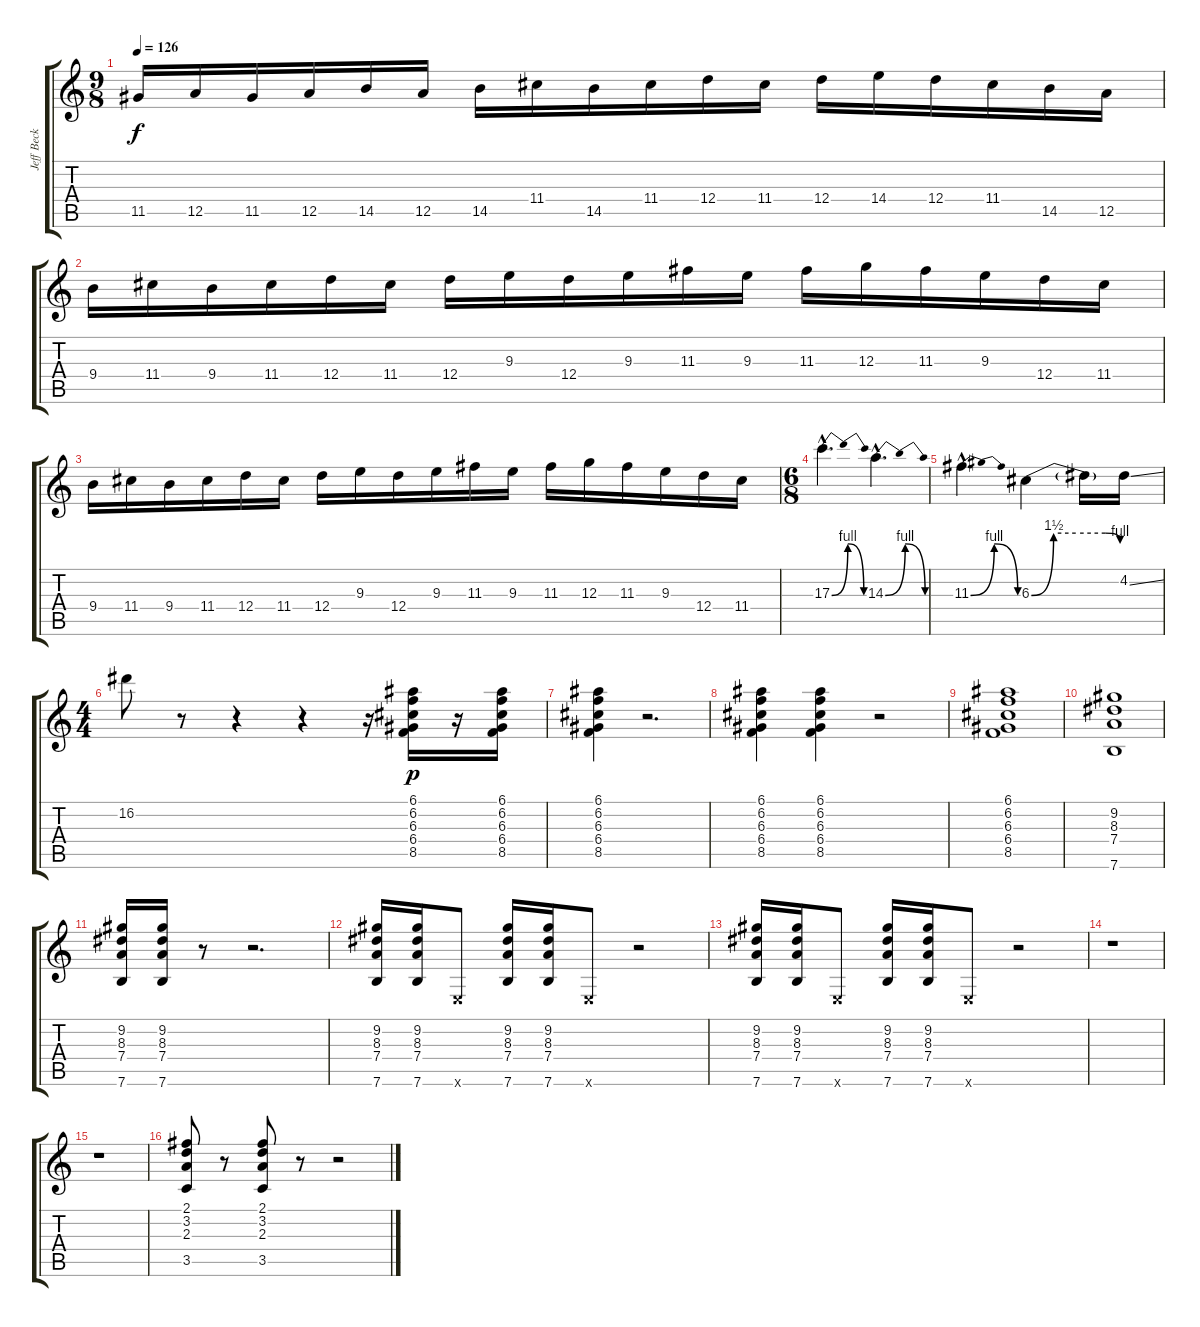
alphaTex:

\track ("Jeff Beck" "Jeff Beck") {instrument overdrivenguitar}
\staff {score tabs}
\tuning (E4 B3 G3 D3 A2 E2) {hide}
\ts (9 8)
\tempo 126
\clef g2
\ks c
11.5.16{dy f} 12.5.16 11.5.16 12.5.16 14.5.16 12.5.16 14.5.16 11.4.16 14.5.16 11.4.16 12.4.16 11.4.16 12.4.16 14.4.16 12.4.16 11.4.16 14.5.16 12.5.16 |
9.4.16 11.4.16 9.4.16 11.4.16 12.4.16 11.4.16 12.4.16 9.3.16 12.4.16 9.3.16 11.3.16 9.3.16 11.3.16 12.3.16 11.3.16 9.3.16 12.4.16 11.4.16 |
9.4.16 11.4.16 9.4.16 11.4.16 12.4.16 11.4.16 12.4.16 9.3.16 12.4.16 9.3.16 11.3.16 9.3.16 11.3.16 12.3.16 11.3.16 9.3.16 12.4.16 11.4.16 |
\ts (6 8)
17.3{be (bendrelease 0 0 15 4 50 4 60 0) hac}.4{d} 14.3{be (bendrelease 0 0 15 4 50 4 60 0) hac}.4{d} |
11.3{be (bendrelease 0 0 15 4 50 4 60 0) hac}.4{d} 6.3{be (custom 0 0 15 6 30 6 50 6 60 4)}.4 6.3{t}.16 4.2{ss}.16 |
\ts (4 4)
16.2.8 r.8 r.4 r.4 r.16 (6.1 6.2 6.3 6.4 8.5).16{dy p} r.16 (6.1 6.2 6.3 6.4 8.5).16 |
(6.1 6.2 6.3 6.4 8.5).4 r.2{d} |
(6.1 6.2 6.3 6.4 8.5).4 (6.1 6.2 6.3 6.4 8.5).4 r.2 |
(6.1 6.2 6.3 6.4 8.5).1 |
(9.2 8.3 7.4 7.6).1 |
(9.2 8.3 7.4 7.6).16 (9.2 8.3 7.4 7.6).16 r.8 r.2{d} |
(9.2 8.3 7.4 7.6).16 (9.2 8.3 7.4 7.6).16 0.6{x}.8 (9.2 8.3 7.4 7.6).16 (9.2 8.3 7.4 7.6).16 0.6{x}.8 r.2 |
(9.2 8.3 7.4 7.6).16 (9.2 8.3 7.4 7.6).16 0.6{x}.8 (9.2 8.3 7.4 7.6).16 (9.2 8.3 7.4 7.6).16 0.6{x}.8 r.2 |
r.1 |
r.1 |
(2.1 3.2 2.3 3.5).8 r.8 (2.1 3.2 2.3 3.5).8 r.8 r.2
